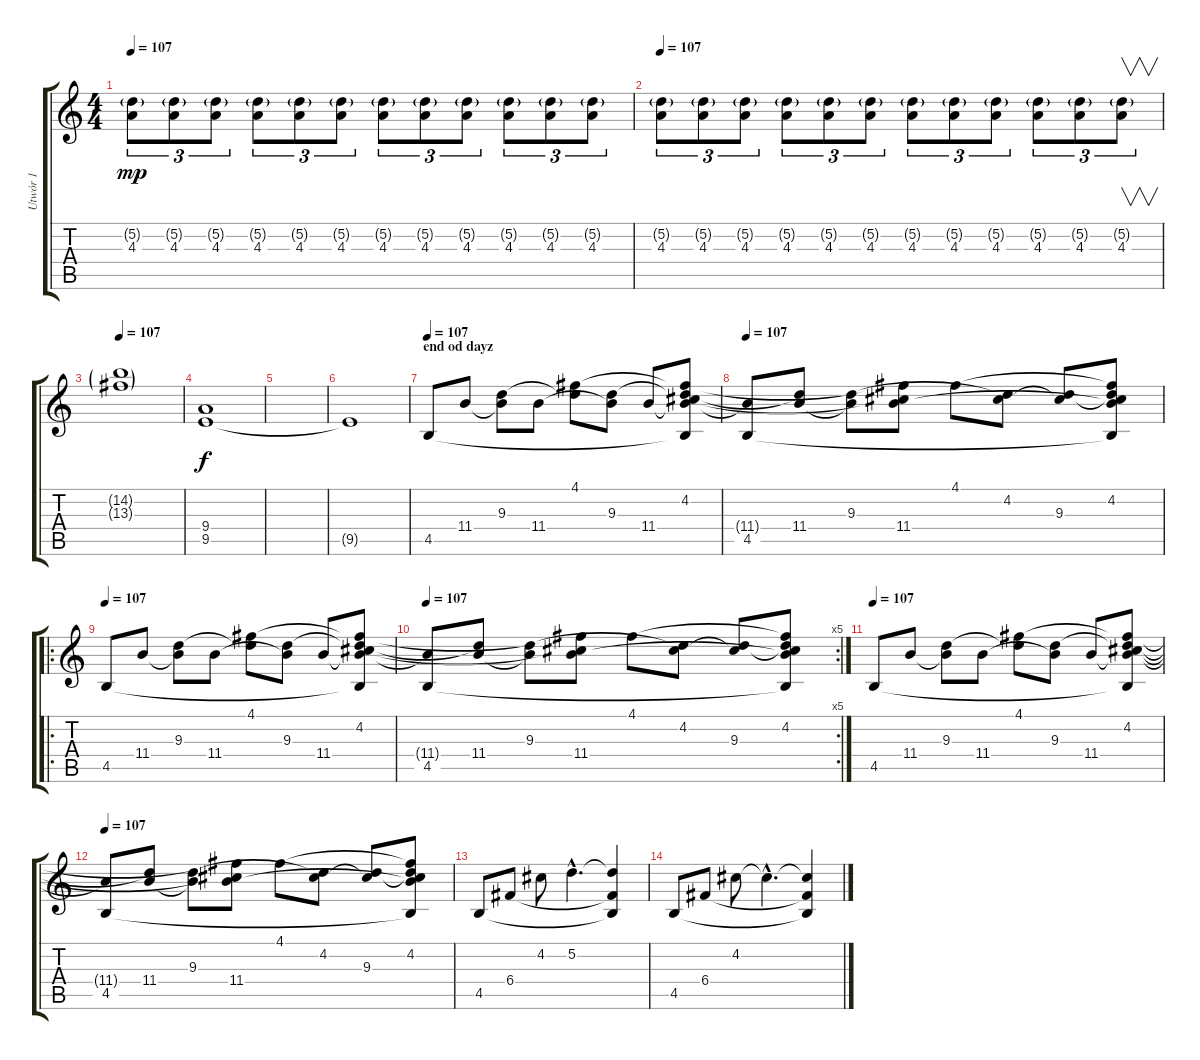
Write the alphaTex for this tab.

\track ("Utwór 1" "Utwór 1") {instrument distortionguitar}
\staff {score tabs}
\tuning (D4 A3 F3 C3 G2 D2) {hide}
\ts (4 4)
\tempo 107
\clef g2
\ks c
(5.2{g} 4.3).8{tu (3 2) dy mp} (5.2{g} 4.3).8{tu (3 2)} (5.2{g} 4.3).8{tu (3 2)} (5.2{g} 4.3).8{tu (3 2)} (5.2{g} 4.3).8{tu (3 2)} (5.2{g} 4.3).8{tu (3 2)} (5.2{g} 4.3).8{tu (3 2)} (5.2{g} 4.3).8{tu (3 2)} (5.2{g} 4.3).8{tu (3 2)} (5.2{g} 4.3).8{tu (3 2)} (5.2{g} 4.3).8{tu (3 2)} (5.2{g} 4.3).8{tu (3 2)} |
\tempo 107
(5.2{g} 4.3).8{tu (3 2)} (5.2{g} 4.3).8{tu (3 2)} (5.2{g} 4.3).8{tu (3 2)} (5.2{g} 4.3).8{tu (3 2)} (5.2{g} 4.3).8{tu (3 2)} (5.2{g} 4.3).8{tu (3 2)} (5.2{g} 4.3).8{tu (3 2)} (5.2{g} 4.3).8{tu (3 2)} (5.2{g} 4.3).8{tu (3 2)} (5.2{g} 4.3).8{tu (3 2)} (5.2{g} 4.3).8{tu (3 2)} (5.2{g} 4.3).8{v tu (3 2)} |
\tempo 107
(14.2{g} 13.3{g}).1 |
(9.4 9.5).1{dy f} |
|
9.5{t}.1 |
\section ("" "end od dayz")
\tempo 107
4.5.8{instrument acousticguitarsteel} 11.4.8 (9.3 11.4{t}).8 11.4.8 (4.1 9.3{t}).8 (9.3 11.4{t}).8 11.4.8 (4.1{t} 4.2 9.3{t} 11.4{t} 4.5{t}).8 |
\tempo 107
(11.4{t} 4.5).8{instrument acousticguitarsteel} (9.3{t} 11.4).8 (9.3 11.4{t}).8 (4.1{t} 4.2{t} 11.4).8 4.1.8 (4.2 9.3{t}).8 (4.2{t} 9.3).8 (4.1{t} 4.2 9.3{t} 11.4{t} 4.5{t}).8 |
\ro
\tempo 107
4.5.8{instrument acousticguitarsteel} 11.4.8 (9.3 11.4{t}).8 11.4.8 (4.1 9.3{t}).8 (9.3 11.4{t}).8 11.4.8 (4.1{t} 4.2 9.3{t} 11.4{t} 4.5{t}).8 |
\rc 5
\tempo 107
(11.4{t} 4.5).8{instrument acousticguitarsteel} (9.3{t} 11.4).8 (9.3 11.4{t}).8 (4.1{t} 4.2{t} 11.4).8 4.1.8 (4.2 9.3{t}).8 (4.2{t} 9.3).8 (4.1{t} 4.2 9.3{t} 11.4{t} 4.5{t}).8 |
\tempo 107
4.5.8{instrument acousticguitarsteel} 11.4.8 (9.3 11.4{t}).8 11.4.8 (4.1 9.3{t}).8 (9.3 11.4{t}).8 11.4.8 (4.1{t} 4.2 9.3{t} 11.4{t} 4.5{t}).8 |
\tempo 107
(11.4{t} 4.5).8{instrument acousticguitarsteel} (9.3{t} 11.4).8 (9.3 11.4{t}).8 (4.1{t} 4.2{t} 11.4).8 4.1.8 (4.2 9.3{t}).8 (4.2{t} 9.3).8 (4.1{t} 4.2 9.3{t} 11.4{t} 4.5{t}).8 |
4.5.8 6.4.8 4.2.8 5.2{hac}.4{d} (5.2{t} 6.4{t} 4.5{t}).4 |
4.5.8 6.4.8 4.2.8 4.2{hac t}.4{d} (4.2{t} 6.4{t} 4.5{t}).4
